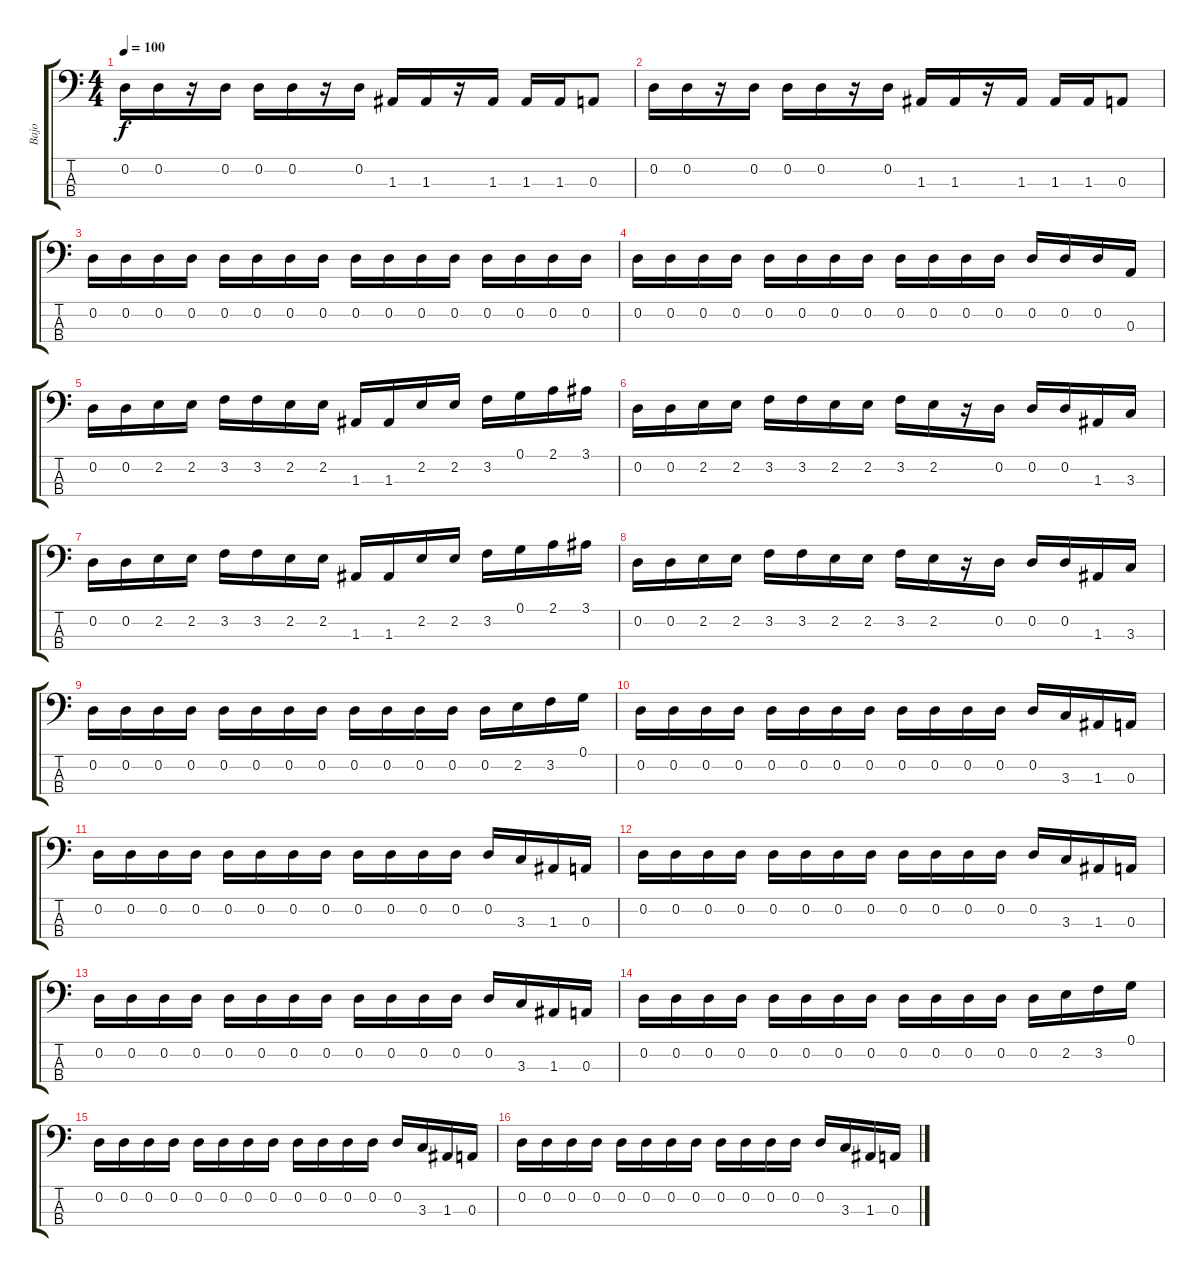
\track ("Bajo" "Bajo") {instrument electricbasspick}
\staff {score tabs}
\tuning (G2 D2 A1 E1) {hide}
\ts (4 4)
\tempo 100
\clef f4
\ks c
0.2.16{dy f} 0.2.16 r.16 0.2.16 0.2.16 0.2.16 r.16 0.2.16 1.3.16 1.3.16 r.16 1.3.16 1.3.16 1.3.16 0.3.8 |
0.2.16 0.2.16 r.16 0.2.16 0.2.16 0.2.16 r.16 0.2.16 1.3.16 1.3.16 r.16 1.3.16 1.3.16 1.3.16 0.3.8 |
0.2.16 0.2.16 0.2.16 0.2.16 0.2.16 0.2.16 0.2.16 0.2.16 0.2.16 0.2.16 0.2.16 0.2.16 0.2.16 0.2.16 0.2.16 0.2.16 |
0.2.16 0.2.16 0.2.16 0.2.16 0.2.16 0.2.16 0.2.16 0.2.16 0.2.16 0.2.16 0.2.16 0.2.16 0.2.16 0.2.16 0.2.16 0.3.16 |
0.2.16 0.2.16 2.2.16 2.2.16 3.2.16 3.2.16 2.2.16 2.2.16 1.3.16 1.3.16 2.2.16 2.2.16 3.2.16 0.1.16 2.1.16 3.1.16 |
0.2.16 0.2.16 2.2.16 2.2.16 3.2.16 3.2.16 2.2.16 2.2.16 3.2.16 2.2.16 r.16 0.2.16 0.2.16 0.2.16 1.3.16 3.3.16 |
0.2.16 0.2.16 2.2.16 2.2.16 3.2.16 3.2.16 2.2.16 2.2.16 1.3.16 1.3.16 2.2.16 2.2.16 3.2.16 0.1.16 2.1.16 3.1.16 |
0.2.16 0.2.16 2.2.16 2.2.16 3.2.16 3.2.16 2.2.16 2.2.16 3.2.16 2.2.16 r.16 0.2.16 0.2.16 0.2.16 1.3.16 3.3.16 |
0.2.16 0.2.16 0.2.16 0.2.16 0.2.16 0.2.16 0.2.16 0.2.16 0.2.16 0.2.16 0.2.16 0.2.16 0.2.16 2.2.16 3.2.16 0.1.16 |
0.2.16 0.2.16 0.2.16 0.2.16 0.2.16 0.2.16 0.2.16 0.2.16 0.2.16 0.2.16 0.2.16 0.2.16 0.2.16 3.3.16 1.3.16 0.3.16 |
0.2.16 0.2.16 0.2.16 0.2.16 0.2.16 0.2.16 0.2.16 0.2.16 0.2.16 0.2.16 0.2.16 0.2.16 0.2.16 3.3.16 1.3.16 0.3.16 |
0.2.16 0.2.16 0.2.16 0.2.16 0.2.16 0.2.16 0.2.16 0.2.16 0.2.16 0.2.16 0.2.16 0.2.16 0.2.16 3.3.16 1.3.16 0.3.16 |
0.2.16 0.2.16 0.2.16 0.2.16 0.2.16 0.2.16 0.2.16 0.2.16 0.2.16 0.2.16 0.2.16 0.2.16 0.2.16 3.3.16 1.3.16 0.3.16 |
0.2.16 0.2.16 0.2.16 0.2.16 0.2.16 0.2.16 0.2.16 0.2.16 0.2.16 0.2.16 0.2.16 0.2.16 0.2.16 2.2.16 3.2.16 0.1.16 |
0.2.16 0.2.16 0.2.16 0.2.16 0.2.16 0.2.16 0.2.16 0.2.16 0.2.16 0.2.16 0.2.16 0.2.16 0.2.16 3.3.16 1.3.16 0.3.16 |
0.2.16 0.2.16 0.2.16 0.2.16 0.2.16 0.2.16 0.2.16 0.2.16 0.2.16 0.2.16 0.2.16 0.2.16 0.2.16 3.3.16 1.3.16 0.3.16
